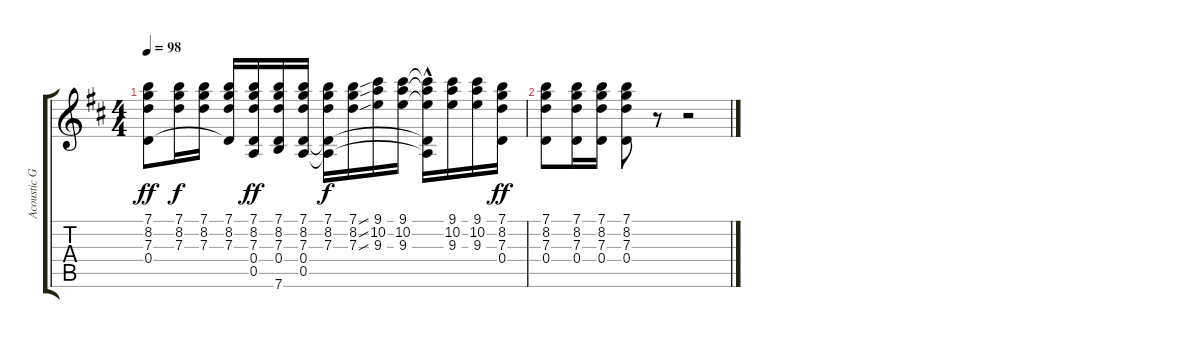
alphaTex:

\track ("Acoustic Gtr 3 (12 String)" "Acoustic G") {instrument acousticguitarsteel}
\staff {score tabs}
\tuning (E4 B3 G3 D3 A2 E2) {hide}
\ts (4 4)
\tempo 98
\clef g2
\ks d
(7.1 8.2 7.3 0.4).8{dy ff} (7.1 8.2 7.3).16{dy f} (7.1 8.2 7.3).16 (7.1 8.2 7.3 0.4{t}).16 (7.1 8.2 7.3 0.4 0.5).16{dy ff} (7.1 8.2 7.3 0.4 7.6).16 (7.1 8.2 7.3 0.4 0.5).16 (7.1 8.2 7.3 0.4{t} 0.5{t}).16{dy f} (7.1{ss} 8.2{ss} 7.3{ss}).16 (9.1 10.2 9.3).16 (9.1 10.2 9.3).16 (9.1{t} 10.2{t} 9.3{t} 0.4{hac t} 0.5{hac t}).16 (9.1 10.2 9.3).16 (9.1 10.2 9.3).16 (7.1 8.2 7.3 0.4).16{dy ff} |
(7.1 8.2 7.3 0.4).8 (7.1 8.2 7.3 0.4).16 (7.1 8.2 7.3 0.4).16 (7.1 8.2 7.3 0.4).8 r.8 r.2
